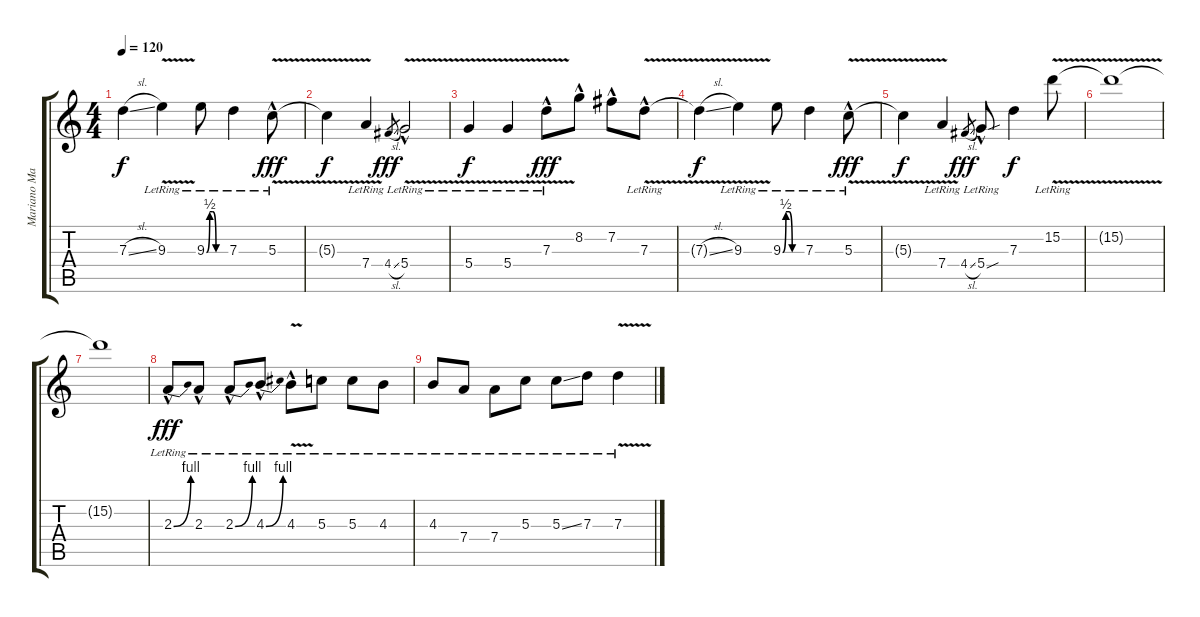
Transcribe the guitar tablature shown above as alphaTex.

\track ("Mariano Martinez" "Mariano Ma") {instrument distortionguitar}
\staff {score tabs}
\tuning (E4 B3 G3 D3 A2 E2) {hide}
\ts (4 4)
\tempo 120
\clef g2
\ks c
7.3{sl t}.4{dy f} 9.3{v lr}.4 9.3{be (custom 0 0 10 2 20 2 30 0 60 0) lr}.8 7.3{lr}.4 5.3{v hac lr}.8{dy fff} |
5.3{t}.4{dy f} 7.4{v lr}.4 4.4{sl}.8{gr dy fff} 5.4{v hac lr}.2 |
5.4{v lr}.4{dy f} 5.4{v lr}.4 7.3{v hac lr}.8{dy fff} 8.2{hac}.8 7.2{hac}.8 7.3{v hac lr}.8 |
7.3{sl t}.4{dy f} 9.3{v lr}.4 9.3{be (custom 0 0 10 2 20 2 30 0 60 0) lr}.8 7.3{lr}.4 5.3{v hac lr}.8{dy fff} |
5.3{t}.4{dy f} 7.4{v lr}.4 4.4{sl}.8{gr dy fff} 5.4{sou hac lr}.8 7.3.4{dy f} 15.2{v lr}.8 |
15.2{t}.1 |
15.2{t}.1 |
2.3{be (bend 0 0 60 4) hac lr}.8{dy fff} 2.3{hac lr}.8 2.3{be (bend 0 0 60 4) hac lr}.8 4.3{be (bend 0 0 60 4) hac lr}.8 4.3{v hac lr}.8 5.3{lr}.8 5.3{lr}.8 4.3{lr}.8 |
4.3{lr}.8 7.4{lr}.8 7.4{lr}.8 5.3{lr}.8 5.3{ss lr}.8 7.3{lr}.8 7.3{v lr}.4
